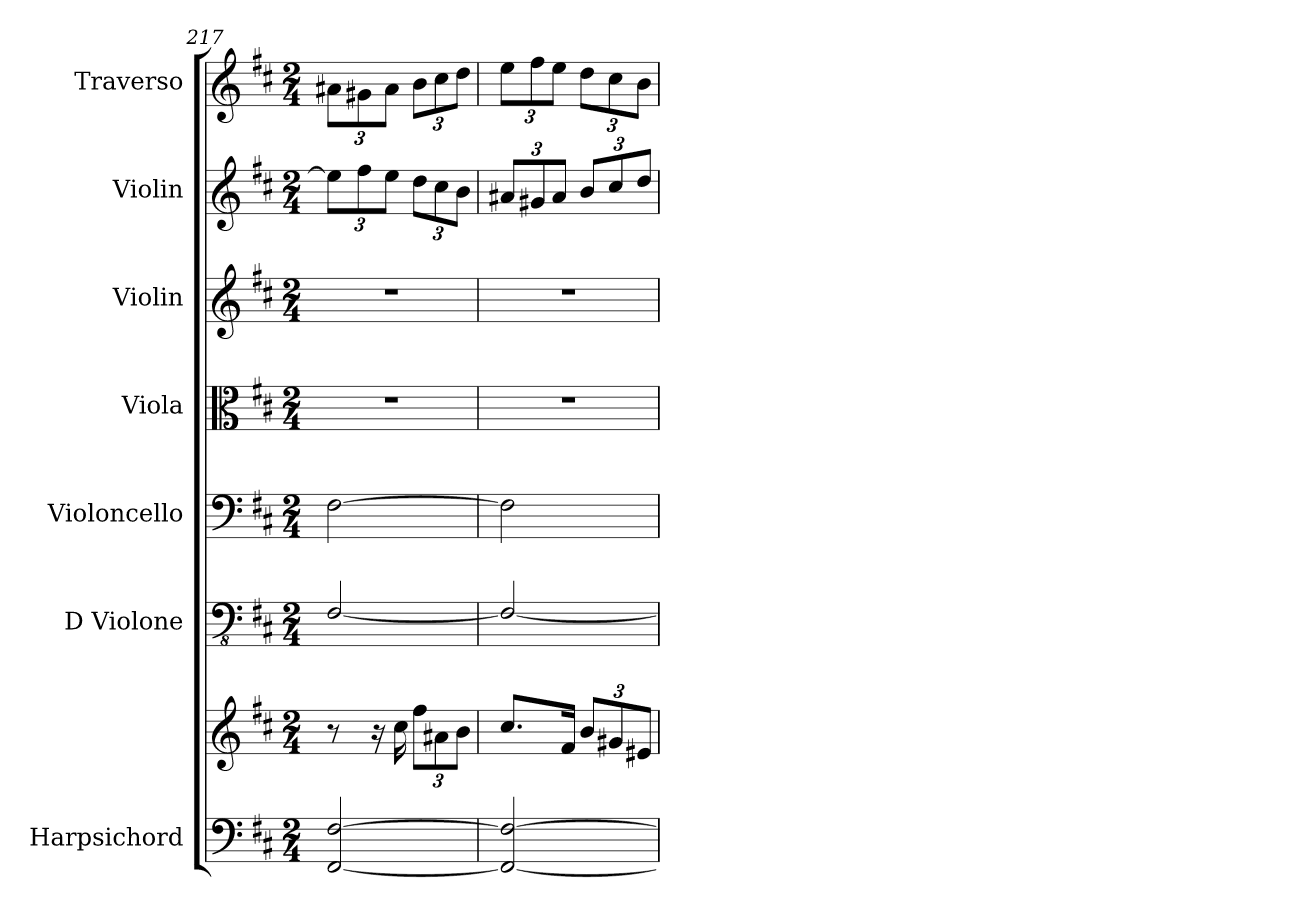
**kern	**kern	**kern	**kern	**kern	**kern	**kern	**kern
*part7	*part7	*part6	*part5	*part4	*part3	*part2	*part1
*staff8	*staff7	*staff6	*staff5	*staff4	*staff3	*staff2	*staff1
*I"Harpsichord	*	*I"D Violone	*I"Violoncello	*I"Viola	*I"Violin	*I"Violin	*I"Traverso
*I'Hch.	*	*I'D Vne.	*I'Vc.	*I'Vla.	*I'Vln.	*I'Vln.	*I'Trv.
!!LO:PB:g=z
*clefF4	*clefG2	*clefFv4	*clefF4	*clefC3	*clefG2	*clefG2	*clefG2
*	*	*ITrd7c12	*	*	*	*	*
*k[f#c#]	*k[f#c#]	*k[f#c#]	*k[f#c#]	*k[f#c#]	*k[f#c#]	*k[f#c#]	*k[f#c#]
*M2/4	*M2/4	*M2/4	*M2/4	*M2/4	*M2/4	*M2/4	*M2/4
*	*	*	*	*	*	*Xbrackettup	*Xbrackettup
=217	=217	=217	=217	=217	=217	=217	=217
[2FF#/ [2F#/	8r	[2FFF#/	[2F#\	2r	2r	12ee\L]	12a#X\L
.	.	.	.	.	.	12ff#\	12g#X\
.	16r	.	.	.	.	.	.
.	.	.	.	.	.	12ee\J	12a#\J
.	16cc#\	.	.	.	.	.	.
*	*Xbrackettup	*	*	*	*	*	*
.	12ff#\L	.	.	.	.	12dd\L	12b\L
.	12a#X\	.	.	.	.	12cc#\	12cc#\
.	12b\J	.	.	.	.	12b\J	12dd\J
=218	=218	=218	=218	=218	=218	=218	=218
2FF#/_ 2F#/_	8.cc#/L	2FFF#/_	2F#\]	2r	2r	12a#X/L	12ee\L
.	.	.	.	.	.	12g#X/	12ff#\
.	.	.	.	.	.	12a#/J	12ee\J
.	16f#/Jk	.	.	.	.	.	.
.	12b/L	.	.	.	.	12b/L	12dd\L
.	12g#X/	.	.	.	.	12cc#/	12cc#\
.	12e#X/J	.	.	.	.	12dd/J	12b\J
=	=	=	=	=	=	=	=
*-	*-	*-	*-	*-	*-	*-	*-
